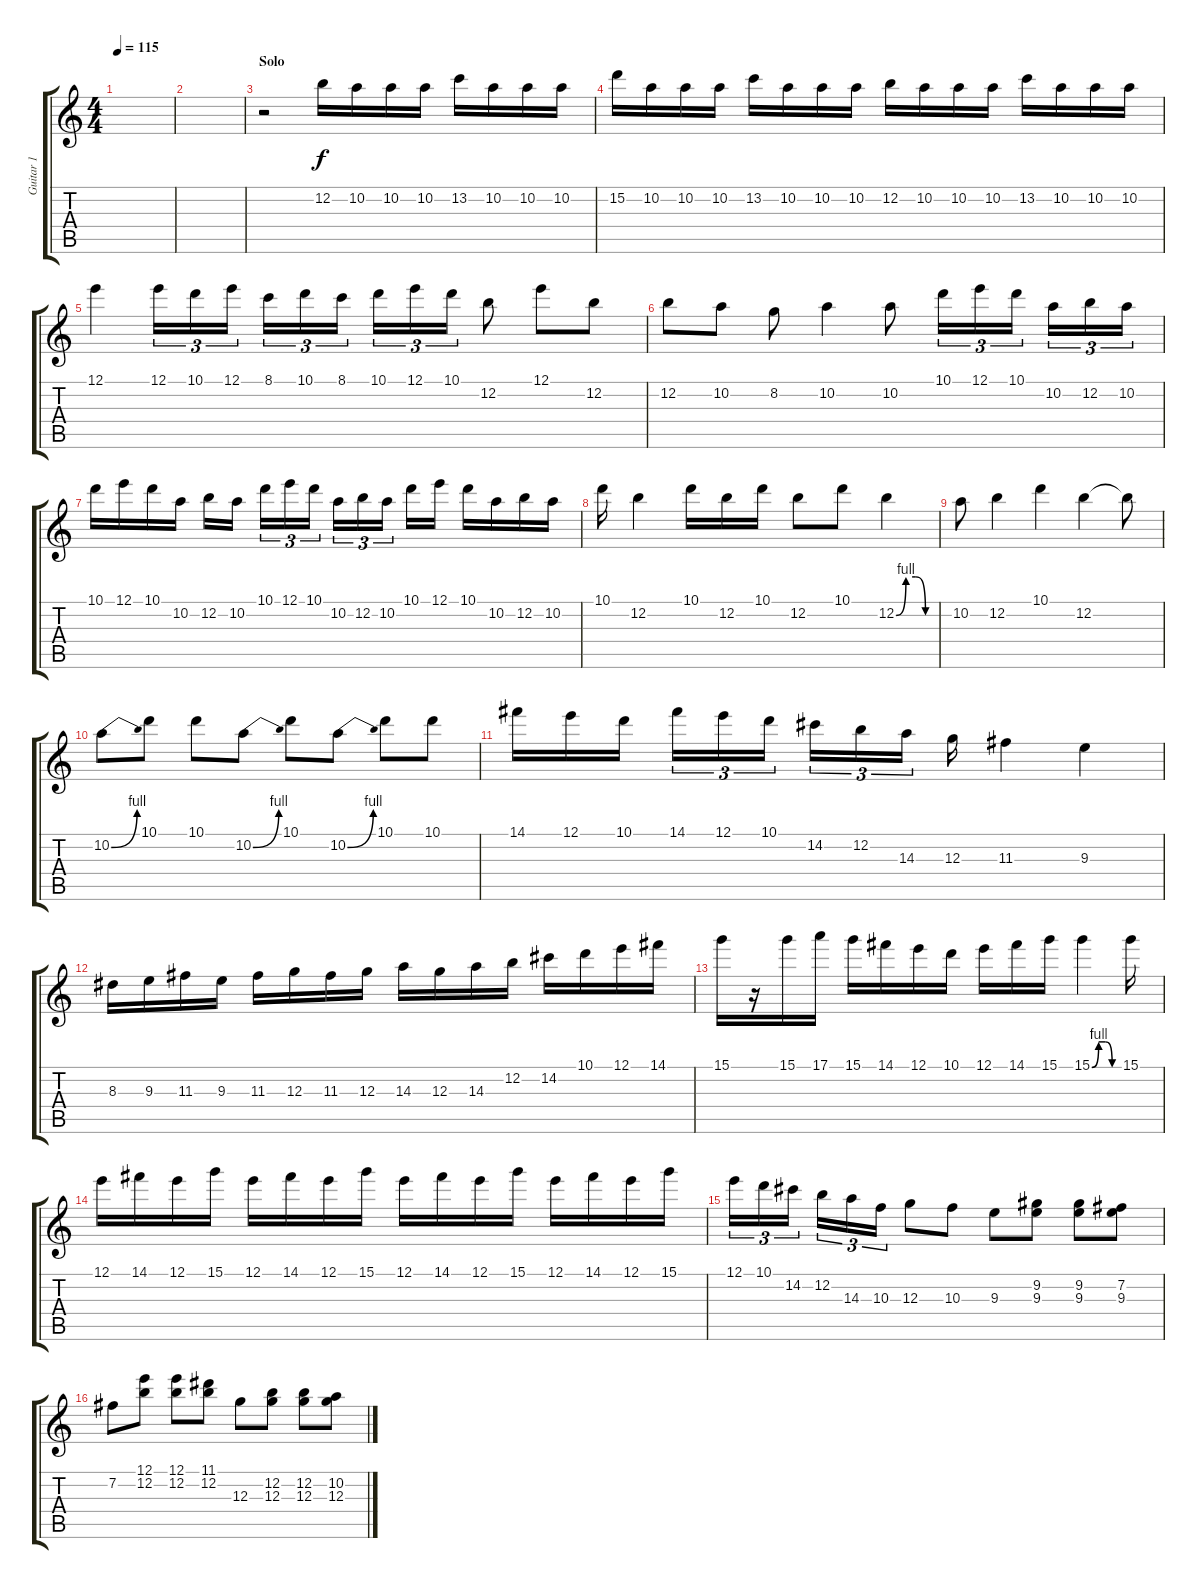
\track ("Guitar 1" "Guitar 1") {instrument electricguitarjazz}
\staff {score tabs}
\tuning (E4 B3 G3 D3 A2 E2) {hide}
\ts (4 4)
\tempo 115
\clef g2
\ks c
|
|
\section ("" "Solo ")
r.2{volume 11 balance 3 instrument distortionguitar} 12.2.16 10.2.16 10.2.16 10.2.16 13.2.16 10.2.16 10.2.16 10.2.16 |
15.2.16 10.2.16 10.2.16 10.2.16 13.2.16 10.2.16 10.2.16 10.2.16 12.2.16 10.2.16 10.2.16 10.2.16 13.2.16 10.2.16 10.2.16 10.2.16 |
12.1.4 12.1.16{tu (3 2)} 10.1.16{tu (3 2)} 12.1.16{tu (3 2)} 8.1.16{tu (3 2)} 10.1.16{tu (3 2)} 8.1.16{tu (3 2)} 10.1.16{tu (3 2)} 12.1.16{tu (3 2)} 10.1.16{tu (3 2)} 12.2.8 12.1.8 12.2.8 |
12.2.8 10.2.8 8.2.8 10.2.4 10.2.8 10.1.16{tu (3 2)} 12.1.16{tu (3 2)} 10.1.16{tu (3 2)} 10.2.16{tu (3 2)} 12.2.16{tu (3 2)} 10.2.16{tu (3 2)} |
10.1.16 12.1.16 10.1.16 10.2.16 12.2.16 10.2.16 10.1.16{tu (3 2)} 12.1.16{tu (3 2)} 10.1.16{tu (3 2)} 10.2.16{tu (3 2)} 12.2.16{tu (3 2)} 10.2.16{tu (3 2)} 10.1.16 12.1.16 10.1.16 10.2.16 12.2.16 10.2.16 |
10.1.16 12.2.4 10.1.16 12.2.16 10.1.16 12.2.8 10.1.8 12.2{be (custom 0 0 15 4 30 4 45 0 60 0)}.4 |
10.2.8 12.2.4 10.1.4 12.2.4 12.2{t}.8 |
10.2{be (bend 0 0 60 4)}.8 10.1.8 10.1.8 10.2{be (bend 0 0 60 4)}.8 10.1.8 10.2{be (bend 0 0 60 4)}.8 10.1.8 10.1.8 |
14.1.16 12.1.16 10.1.16 14.1.16{tu (3 2)} 12.1.16{tu (3 2)} 10.1.16{tu (3 2)} 14.2.16{tu (3 2)} 12.2.16{tu (3 2)} 14.3.16{tu (3 2)} 12.3.16 11.3.4 9.3.4 |
8.3.16 9.3.16 11.3.16 9.3.16 11.3.16 12.3.16 11.3.16 12.3.16 14.3.16 12.3.16 14.3.16 12.2.16 14.2.16 10.1.16 12.1.16 14.1.16 |
15.1.16 r.16 15.1.16 17.1.16 15.1.16 14.1.16 12.1.16 10.1.16 12.1.16 14.1.16 15.1.16 15.1{be (custom 0 0 15 4 30 4 45 0 60 0)}.4 15.1.16 |
12.1.16 14.1.16 12.1.16 15.1.16 12.1.16 14.1.16 12.1.16 15.1.16 12.1.16 14.1.16 12.1.16 15.1.16 12.1.16 14.1.16 12.1.16 15.1.16 |
12.1.16{tu (3 2)} 10.1.16{tu (3 2)} 14.2.16{tu (3 2)} 12.2.16{tu (3 2)} 14.3.16{tu (3 2)} 10.3.16{tu (3 2)} 12.3.8 10.3.8 9.3.8 (9.2 9.3).8 (9.2 9.3).8 (7.2 9.3).8 |
7.2.8 (12.1 12.2).8 (12.1 12.2).8 (11.1 12.2).8 12.3.8 (12.2 12.3).8 (12.2 12.3).8 (10.2 12.3).8
